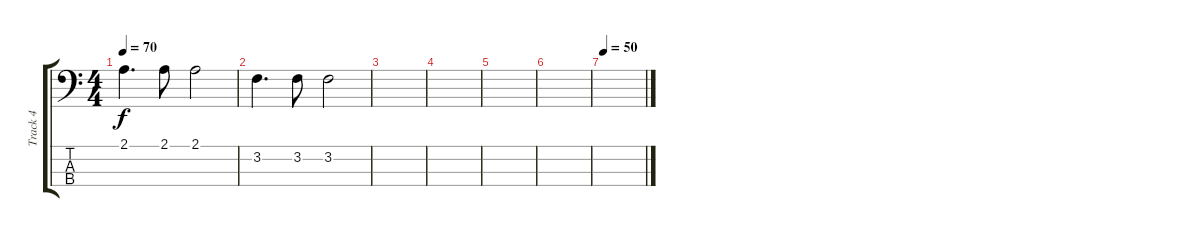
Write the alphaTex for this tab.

\track ("Track 4" "Track 4") {instrument acousticbass}
\staff {score tabs}
\tuning (G2 D2 A1 E1) {hide}
\ts (4 4)
\tempo 70
\clef f4
\ks c
2.1.4{d dy f} 2.1.8 2.1.2 |
3.2.4{d} 3.2.8 3.2.2 |
|
|
|
|
\tempo 50
